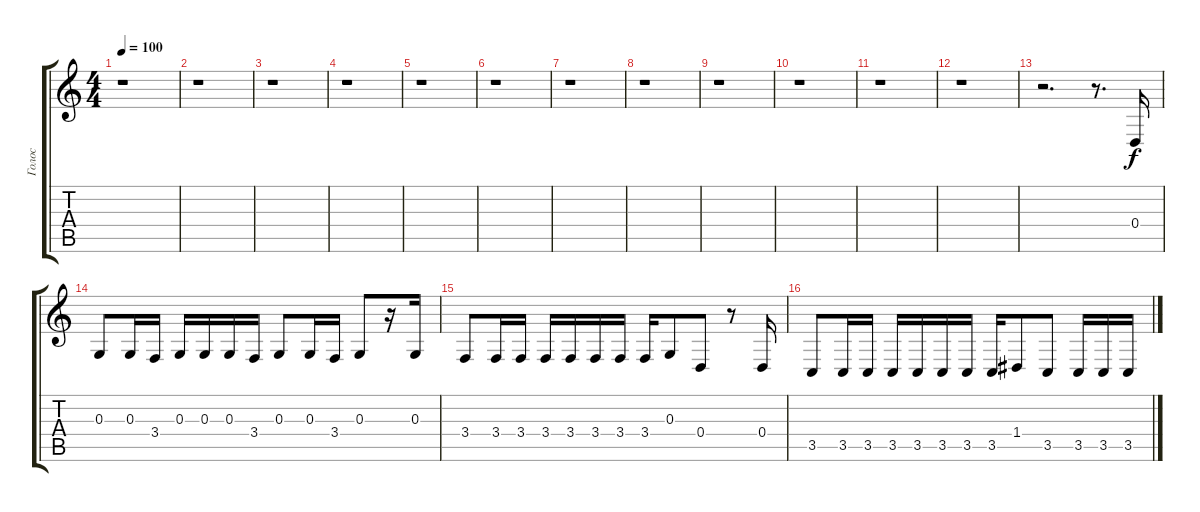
\track ("Голос" "Голос") {instrument cello}
\staff {score tabs}
\tuning (E4 B3 G3 D3 A2 E2) {hide}
\ts (4 4)
\tempo 100
\clef g2
\ks c
r.1{dy f} |
r.1 |
r.1 |
r.1 |
r.1 |
r.1 |
r.1 |
r.1 |
r.1 |
r.1 |
r.1 |
r.1 |
r.2{d} r.8{d} 0.4.16 |
0.3.8 0.3.16 3.4.16 0.3.16 0.3.16 0.3.16 3.4.16 0.3.8 0.3.16 3.4.16 0.3.8 r.16 0.3.16 |
3.4.8 3.4.16 3.4.16 3.4.16 3.4.16 3.4.16 3.4.16 3.4.16 0.3.8 0.4.8 r.8 0.4.16 |
3.5.8 3.5.16 3.5.16 3.5.16 3.5.16 3.5.16 3.5.16 3.5.16 1.4.8 3.5.8 3.5.16 3.5.16 3.5.16
